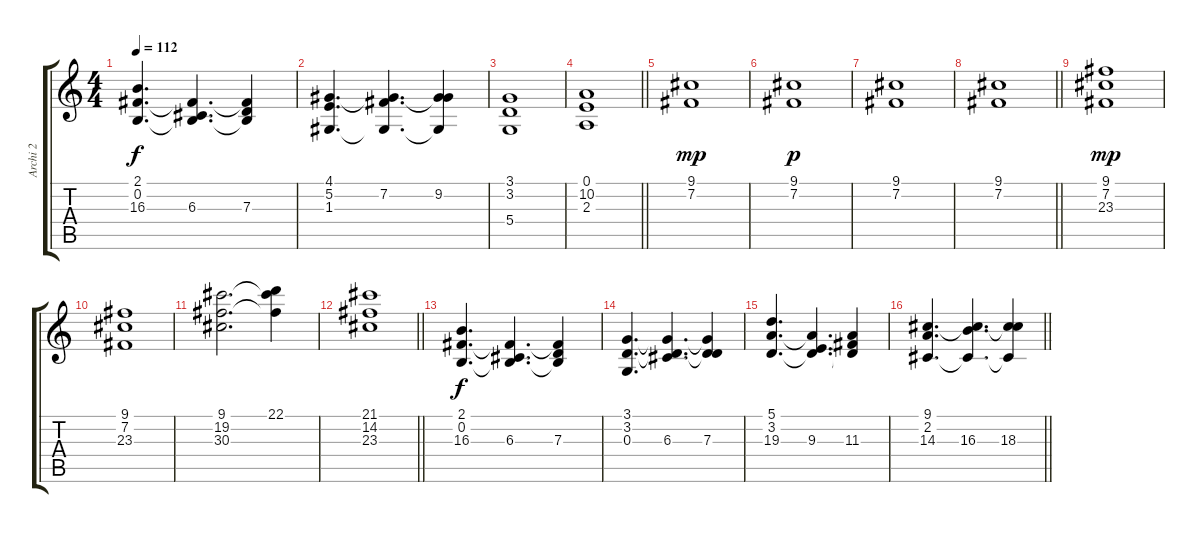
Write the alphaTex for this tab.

\track ("Archi 2" "Archi 2") {instrument stringensemble1}
\staff {score tabs}
\tuning (E4 B3 G3 D3 A2 E2) {hide}
\ts (4 4)
\tempo 112
\clef g2
\ks c
(2.1 0.2 16.3).4{d dy f} (2.1{t} 0.2{t} 6.3).4{d} (2.1{t} 0.2{t} 7.3).4 |
(4.1 5.2 1.3).4{d} (4.1{t} 7.2 1.3{t}).4{d} (4.1{t} 9.2 1.3{t}).4 |
(3.1 3.2 5.4).1 |
\barLineRight lightlight
(0.1 10.2 2.3).1 |
(9.1 7.2).1{dy mp} |
(9.1 7.2).1{dy p} |
(9.1 7.2).1 |
\barLineRight lightlight
(9.1 7.2).1 |
(9.1 7.2 23.3).1{dy mp} |
(9.1 7.2 23.3).1 |
(9.1 19.2 30.3).2{d} (22.1 19.2{t} 30.3{t}).4 |
\barLineRight lightlight
(21.1 14.2 23.3).1 |
(2.1 0.2 16.3).4{d dy f} (2.1{t} 0.2{t} 6.3).4{d} (2.1{t} 0.2{t} 7.3).4 |
(3.1 3.2 0.3).4{d} (3.1{t} 3.2{t} 6.3).4{d} (3.1{t} 3.2{t} 7.3).4 |
(5.1 3.2 19.3).4{d} (5.1{t} 3.2{t} 9.3).4{d} (5.1{t} 3.2{t} 11.3).4 |
\barLineRight lightlight
(9.1 2.2 14.3).4{d} (9.1{t} 2.2{t} 16.3).4{d} (9.1{t} 2.2{t} 18.3).4
